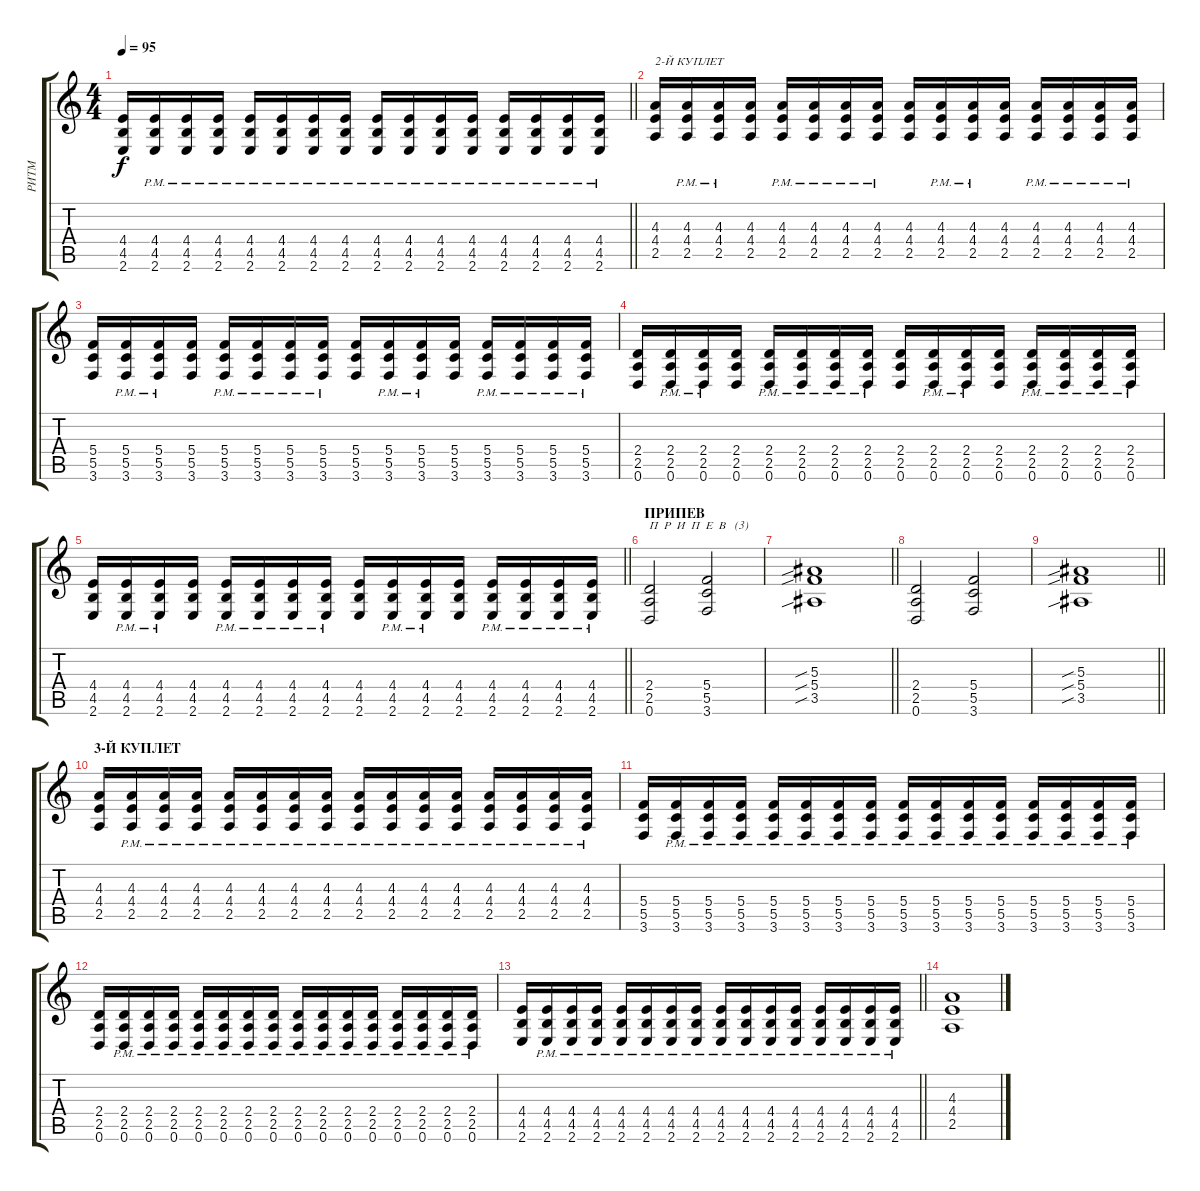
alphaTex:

\track ("РИТМ" "РИТМ") {instrument distortionguitar}
\staff {score tabs}
\tuning (D4 A3 F3 C3 G2 D2) {hide}
\ts (4 4)
\tempo 95
\clef g2
\barLineRight lightlight
\ks c
(4.4 4.5 2.6).16{dy f} (4.4{pm} 4.5{pm} 2.6{pm}).16 (4.4{pm} 4.5{pm} 2.6{pm}).16 (4.4{pm} 4.5{pm} 2.6{pm}).16 (4.4{pm} 4.5{pm} 2.6{pm}).16 (4.4{pm} 4.5{pm} 2.6{pm}).16 (4.4{pm} 4.5{pm} 2.6{pm}).16 (4.4{pm} 4.5{pm} 2.6{pm}).16 (4.4{pm} 4.5{pm} 2.6{pm}).16 (4.4{pm} 4.5{pm} 2.6{pm}).16 (4.4{pm} 4.5{pm} 2.6{pm}).16 (4.4{pm} 4.5{pm} 2.6{pm}).16 (4.4{pm} 4.5{pm} 2.6{pm}).16 (4.4{pm} 4.5{pm} 2.6{pm}).16 (4.4{pm} 4.5{pm} 2.6{pm}).16 (4.4{pm} 4.5{pm} 2.6{pm}).16 |
(4.3 4.4 2.5).16{txt "2-Й КУПЛЕТ"} (4.3{pm} 4.4{pm} 2.5{pm}).16 (4.3{pm} 4.4{pm} 2.5{pm}).16 (4.3 4.4 2.5).16 (4.3{pm} 4.4{pm} 2.5{pm}).16 (4.3{pm} 4.4{pm} 2.5{pm}).16 (4.3{pm} 4.4{pm} 2.5{pm}).16 (4.3{pm} 4.4{pm} 2.5{pm}).16 (4.3 4.4 2.5).16 (4.3{pm} 4.4{pm} 2.5{pm}).16 (4.3{pm} 4.4{pm} 2.5{pm}).16 (4.3 4.4 2.5).16 (4.3{pm} 4.4{pm} 2.5{pm}).16 (4.3{pm} 4.4{pm} 2.5{pm}).16 (4.3{pm} 4.4{pm} 2.5{pm}).16 (4.3{pm} 4.4{pm} 2.5{pm}).16 |
(5.4 5.5 3.6).16 (5.4{pm} 5.5{pm} 3.6{pm}).16 (5.4{pm} 5.5{pm} 3.6{pm}).16 (5.4 5.5 3.6).16 (5.4{pm} 5.5{pm} 3.6{pm}).16 (5.4{pm} 5.5{pm} 3.6{pm}).16 (5.4{pm} 5.5{pm} 3.6{pm}).16 (5.4{pm} 5.5{pm} 3.6{pm}).16 (5.4 5.5 3.6).16 (5.4{pm} 5.5{pm} 3.6{pm}).16 (5.4{pm} 5.5{pm} 3.6{pm}).16 (5.4 5.5 3.6).16 (5.4{pm} 5.5{pm} 3.6{pm}).16 (5.4{pm} 5.5{pm} 3.6{pm}).16 (5.4{pm} 5.5{pm} 3.6{pm}).16 (5.4{pm} 5.5{pm} 3.6{pm}).16 |
(2.4 2.5 0.6).16 (2.4{pm} 2.5{pm} 0.6{pm}).16 (2.4{pm} 2.5{pm} 0.6{pm}).16 (2.4 2.5 0.6).16 (2.4{pm} 2.5{pm} 0.6{pm}).16 (2.4{pm} 2.5{pm} 0.6{pm}).16 (2.4{pm} 2.5{pm} 0.6{pm}).16 (2.4{pm} 2.5{pm} 0.6{pm}).16 (2.4 2.5 0.6).16 (2.4{pm} 2.5{pm} 0.6{pm}).16 (2.4{pm} 2.5{pm} 0.6{pm}).16 (2.4 2.5 0.6).16 (2.4{pm} 2.5{pm} 0.6{pm}).16 (2.4{pm} 2.5{pm} 0.6{pm}).16 (2.4{pm} 2.5{pm} 0.6{pm}).16 (2.4{pm} 2.5{pm} 0.6{pm}).16 |
\barLineRight lightlight
(4.4 4.5 2.6).16 (4.4{pm} 4.5{pm} 2.6{pm}).16 (4.4{pm} 4.5{pm} 2.6{pm}).16 (4.4 4.5 2.6).16 (4.4{pm} 4.5{pm} 2.6{pm}).16 (4.4{pm} 4.5{pm} 2.6{pm}).16 (4.4{pm} 4.5{pm} 2.6{pm}).16 (4.4{pm} 4.5{pm} 2.6{pm}).16 (4.4 4.5 2.6).16 (4.4{pm} 4.5{pm} 2.6{pm}).16 (4.4{pm} 4.5{pm} 2.6{pm}).16 (4.4 4.5 2.6).16 (4.4{pm} 4.5{pm} 2.6{pm}).16 (4.4{pm} 4.5{pm} 2.6{pm}).16 (4.4{pm} 4.5{pm} 2.6{pm}).16 (4.4{pm} 4.5{pm} 2.6{pm}).16 |
\section ("" "ПРИПЕВ")
(2.4 2.5 0.6).2{txt "П  Р  И  П  Е  В   (3)"} (5.4 5.5 3.6).2 |
\barLineRight lightlight
(5.3{sib} 5.4{sib} 3.5{sib}).1 |
(2.4 2.5 0.6).2 (5.4 5.5 3.6).2 |
\barLineRight lightlight
(5.3{sib} 5.4{sib} 3.5{sib}).1 |
\section ("" "3-Й КУПЛЕТ")
(4.3 4.4 2.5).16 (4.3{pm} 4.4{pm} 2.5{pm}).16 (4.3{pm} 4.4{pm} 2.5{pm}).16 (4.3{pm} 4.4{pm} 2.5{pm}).16 (4.3{pm} 4.4{pm} 2.5{pm}).16 (4.3{pm} 4.4{pm} 2.5{pm}).16 (4.3{pm} 4.4{pm} 2.5{pm}).16 (4.3{pm} 4.4{pm} 2.5{pm}).16 (4.3{pm} 4.4{pm} 2.5{pm}).16 (4.3{pm} 4.4{pm} 2.5{pm}).16 (4.3{pm} 4.4{pm} 2.5{pm}).16 (4.3{pm} 4.4{pm} 2.5{pm}).16 (4.3{pm} 4.4{pm} 2.5{pm}).16 (4.3{pm} 4.4{pm} 2.5{pm}).16 (4.3{pm} 4.4{pm} 2.5{pm}).16 (4.3{pm} 4.4{pm} 2.5{pm}).16 |
(5.4 5.5 3.6).16 (5.4{pm} 5.5{pm} 3.6{pm}).16 (5.4{pm} 5.5{pm} 3.6{pm}).16 (5.4{pm} 5.5{pm} 3.6{pm}).16 (5.4{pm} 5.5{pm} 3.6{pm}).16 (5.4{pm} 5.5{pm} 3.6{pm}).16 (5.4{pm} 5.5{pm} 3.6{pm}).16 (5.4{pm} 5.5{pm} 3.6{pm}).16 (5.4{pm} 5.5{pm} 3.6{pm}).16 (5.4{pm} 5.5{pm} 3.6{pm}).16 (5.4{pm} 5.5{pm} 3.6{pm}).16 (5.4{pm} 5.5{pm} 3.6{pm}).16 (5.4{pm} 5.5{pm} 3.6{pm}).16 (5.4{pm} 5.5{pm} 3.6{pm}).16 (5.4{pm} 5.5{pm} 3.6{pm}).16 (5.4{pm} 5.5{pm} 3.6{pm}).16 |
(2.4 2.5 0.6).16 (2.4{pm} 2.5{pm} 0.6{pm}).16 (2.4{pm} 2.5{pm} 0.6{pm}).16 (2.4{pm} 2.5{pm} 0.6{pm}).16 (2.4{pm} 2.5{pm} 0.6{pm}).16 (2.4{pm} 2.5{pm} 0.6{pm}).16 (2.4{pm} 2.5{pm} 0.6{pm}).16 (2.4{pm} 2.5{pm} 0.6{pm}).16 (2.4{pm} 2.5{pm} 0.6{pm}).16 (2.4{pm} 2.5{pm} 0.6{pm}).16 (2.4{pm} 2.5{pm} 0.6{pm}).16 (2.4{pm} 2.5{pm} 0.6{pm}).16 (2.4{pm} 2.5{pm} 0.6{pm}).16 (2.4{pm} 2.5{pm} 0.6{pm}).16 (2.4{pm} 2.5{pm} 0.6{pm}).16 (2.4{pm} 2.5{pm} 0.6{pm}).16 |
\barLineRight lightlight
(4.4 4.5 2.6).16 (4.4{pm} 4.5{pm} 2.6{pm}).16 (4.4{pm} 4.5{pm} 2.6{pm}).16 (4.4{pm} 4.5{pm} 2.6{pm}).16 (4.4{pm} 4.5{pm} 2.6{pm}).16 (4.4{pm} 4.5{pm} 2.6{pm}).16 (4.4{pm} 4.5{pm} 2.6{pm}).16 (4.4{pm} 4.5{pm} 2.6{pm}).16 (4.4{pm} 4.5{pm} 2.6{pm}).16 (4.4{pm} 4.5{pm} 2.6{pm}).16 (4.4{pm} 4.5{pm} 2.6{pm}).16 (4.4{pm} 4.5{pm} 2.6{pm}).16 (4.4{pm} 4.5{pm} 2.6{pm}).16 (4.4{pm} 4.5{pm} 2.6{pm}).16 (4.4{pm} 4.5{pm} 2.6{pm}).16 (4.4{pm} 4.5{pm} 2.6{pm}).16 |
(4.3 4.4 2.5).1
